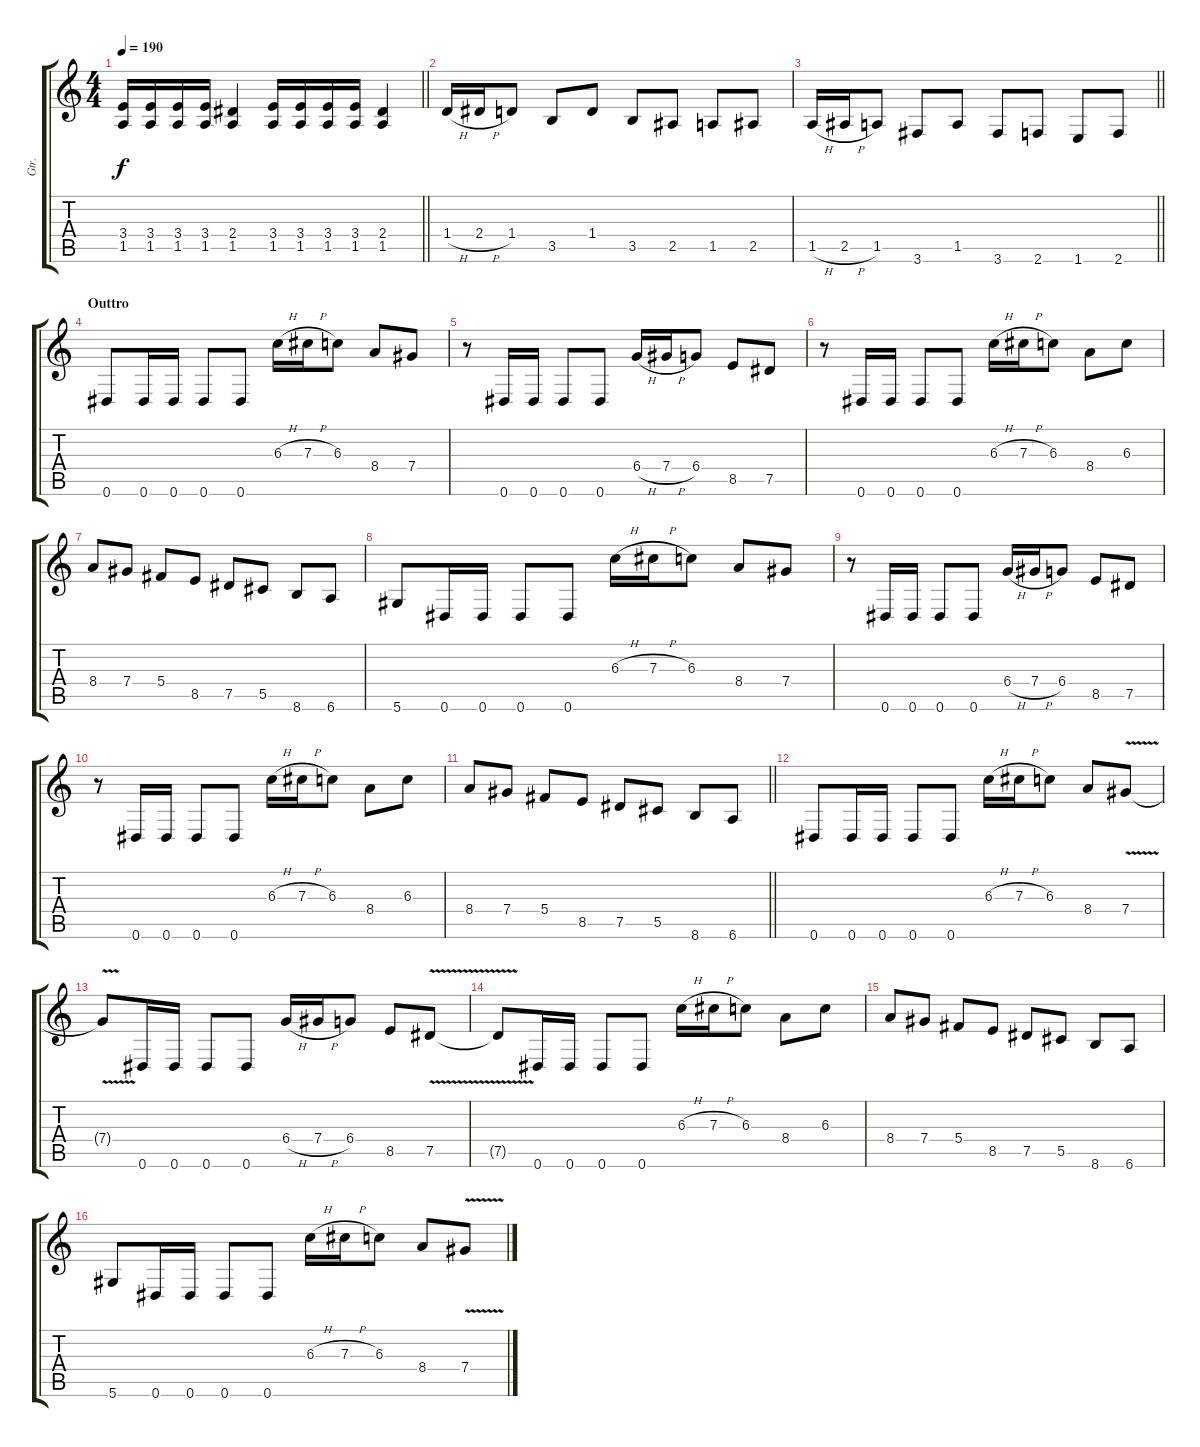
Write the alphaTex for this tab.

\track ("Gtr." "Gtr.") {instrument distortionguitar}
\staff {score tabs}
\tuning (Eb4 Bb3 Gb3 Db3 Ab2 Eb2) {hide}
\ts (4 4)
\tempo 190
\clef g2
\barLineRight lightlight
\ks c
(3.4 1.5).16{dy f} (3.4 1.5).16 (3.4 1.5).16 (3.4 1.5).16 (2.4 1.5).4 (3.4 1.5).16 (3.4 1.5).16 (3.4 1.5).16 (3.4 1.5).16 (2.4 1.5).4 |
1.4{h}.16 2.4{h}.16 1.4.8 3.5.8 1.4.8 3.5.8 2.5.8 1.5.8 2.5.8 |
\barLineRight lightlight
1.5{h}.16 2.5{h}.16 1.5.8 3.6.8 1.5.8 3.6.8 2.6.8 1.6.8 2.6.8 |
\section ("" "Outtro")
0.6.8 0.6.16 0.6.16 0.6.8 0.6.8 6.3{h}.16 7.3{h}.16 6.3.8 8.4.8 7.4.8 |
r.8 0.6.16 0.6.16 0.6.8 0.6.8 6.4{h}.16 7.4{h}.16 6.4.8 8.5.8 7.5.8 |
r.8 0.6.16 0.6.16 0.6.8 0.6.8 6.3{h}.16 7.3{h}.16 6.3.8 8.4.8 6.3.8 |
8.4.8 7.4.8 5.4.8 8.5.8 7.5.8 5.5.8 8.6.8 6.6.8 |
5.6.8 0.6.16 0.6.16 0.6.8 0.6.8 6.3{h}.16 7.3{h}.16 6.3.8 8.4.8 7.4.8 |
r.8 0.6.16 0.6.16 0.6.8 0.6.8 6.4{h}.16 7.4{h}.16 6.4.8 8.5.8 7.5.8 |
r.8 0.6.16 0.6.16 0.6.8 0.6.8 6.3{h}.16 7.3{h}.16 6.3.8 8.4.8 6.3.8 |
\barLineRight lightlight
8.4.8 7.4.8 5.4.8 8.5.8 7.5.8 5.5.8 8.6.8 6.6.8 |
0.6.8 0.6.16 0.6.16 0.6.8 0.6.8 6.3{h}.16 7.3{h}.16 6.3.8 8.4.8 7.4{v}.8 |
7.4{t}.8 0.6.16 0.6.16 0.6.8 0.6.8 6.4{h}.16 7.4{h}.16 6.4.8 8.5.8 7.5{v}.8 |
7.5{t}.8 0.6.16 0.6.16 0.6.8 0.6.8 6.3{h}.16 7.3{h}.16 6.3.8 8.4.8 6.3.8 |
8.4.8 7.4.8 5.4.8 8.5.8 7.5.8 5.5.8 8.6.8 6.6.8 |
5.6.8 0.6.16 0.6.16 0.6.8 0.6.8 6.3{h}.16 7.3{h}.16 6.3.8 8.4.8 7.4{v}.8
